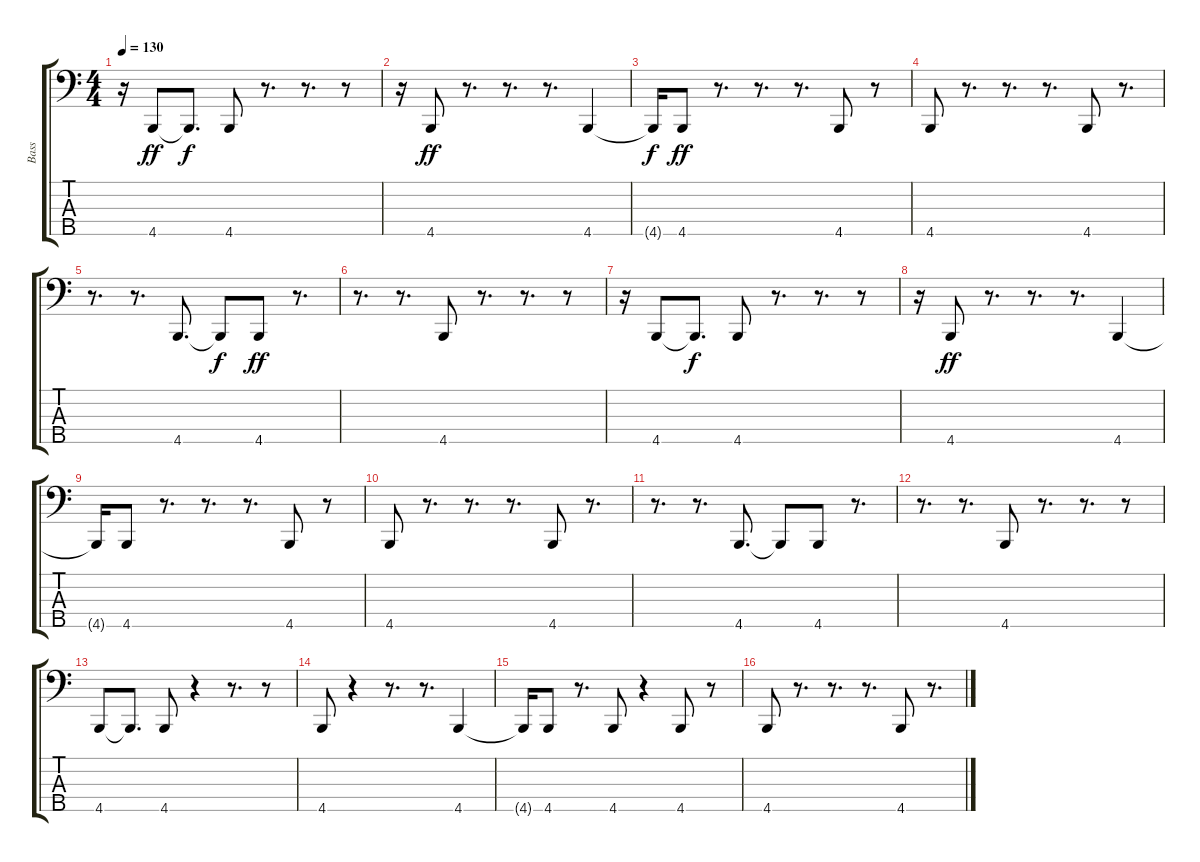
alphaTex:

\track ("Bass" "Bass") {instrument electricbassfinger}
\staff {score tabs}
\tuning (D2 A1 E1 A0 G0) {hide}
\ts (4 4)
\tempo 130
\clef f4
\ks c
r.16{dy ff} 4.5.8 4.5{t}.8{d dy f} 4.5.8 r.8{d} r.8{d} r.8 |
r.16 4.5.8{dy ff} r.8{d} r.8{d} r.8{d} 4.5.4 |
4.5{t}.16{dy f} 4.5.8{dy ff} r.8{d} r.8{d} r.8{d} 4.5.8 r.8 |
4.5.8 r.8{d} r.8{d} r.8{d} 4.5.8 r.8{d} |
r.8{d} r.8{d} 4.5.8{d} 4.5{t}.8{dy f} 4.5.8{dy ff} r.8{d} |
r.8{d} r.8{d} 4.5.8 r.8{d} r.8{d} r.8 |
r.16 4.5.8 4.5{t}.8{d dy f} 4.5.8 r.8{d} r.8{d} r.8 |
r.16 4.5.8{dy ff} r.8{d} r.8{d} r.8{d} 4.5.4 |
4.5{t}.16 4.5.8 r.8{d} r.8{d} r.8{d} 4.5.8 r.8 |
4.5.8 r.8{d} r.8{d} r.8{d} 4.5.8 r.8{d} |
r.8{d} r.8{d} 4.5.8{d} 4.5{t}.8 4.5.8 r.8{d} |
r.8{d} r.8{d} 4.5.8 r.8{d} r.8{d} r.8 |
4.5.8 4.5{t}.8{d} 4.5.8 r.4 r.8{d} r.8 |
4.5.8 r.4 r.8{d} r.8{d} 4.5.4 |
4.5{t}.16 4.5.8 r.8{d} 4.5.8 r.4 4.5.8 r.8 |
4.5.8 r.8{d} r.8{d} r.8{d} 4.5.8 r.8{d}
